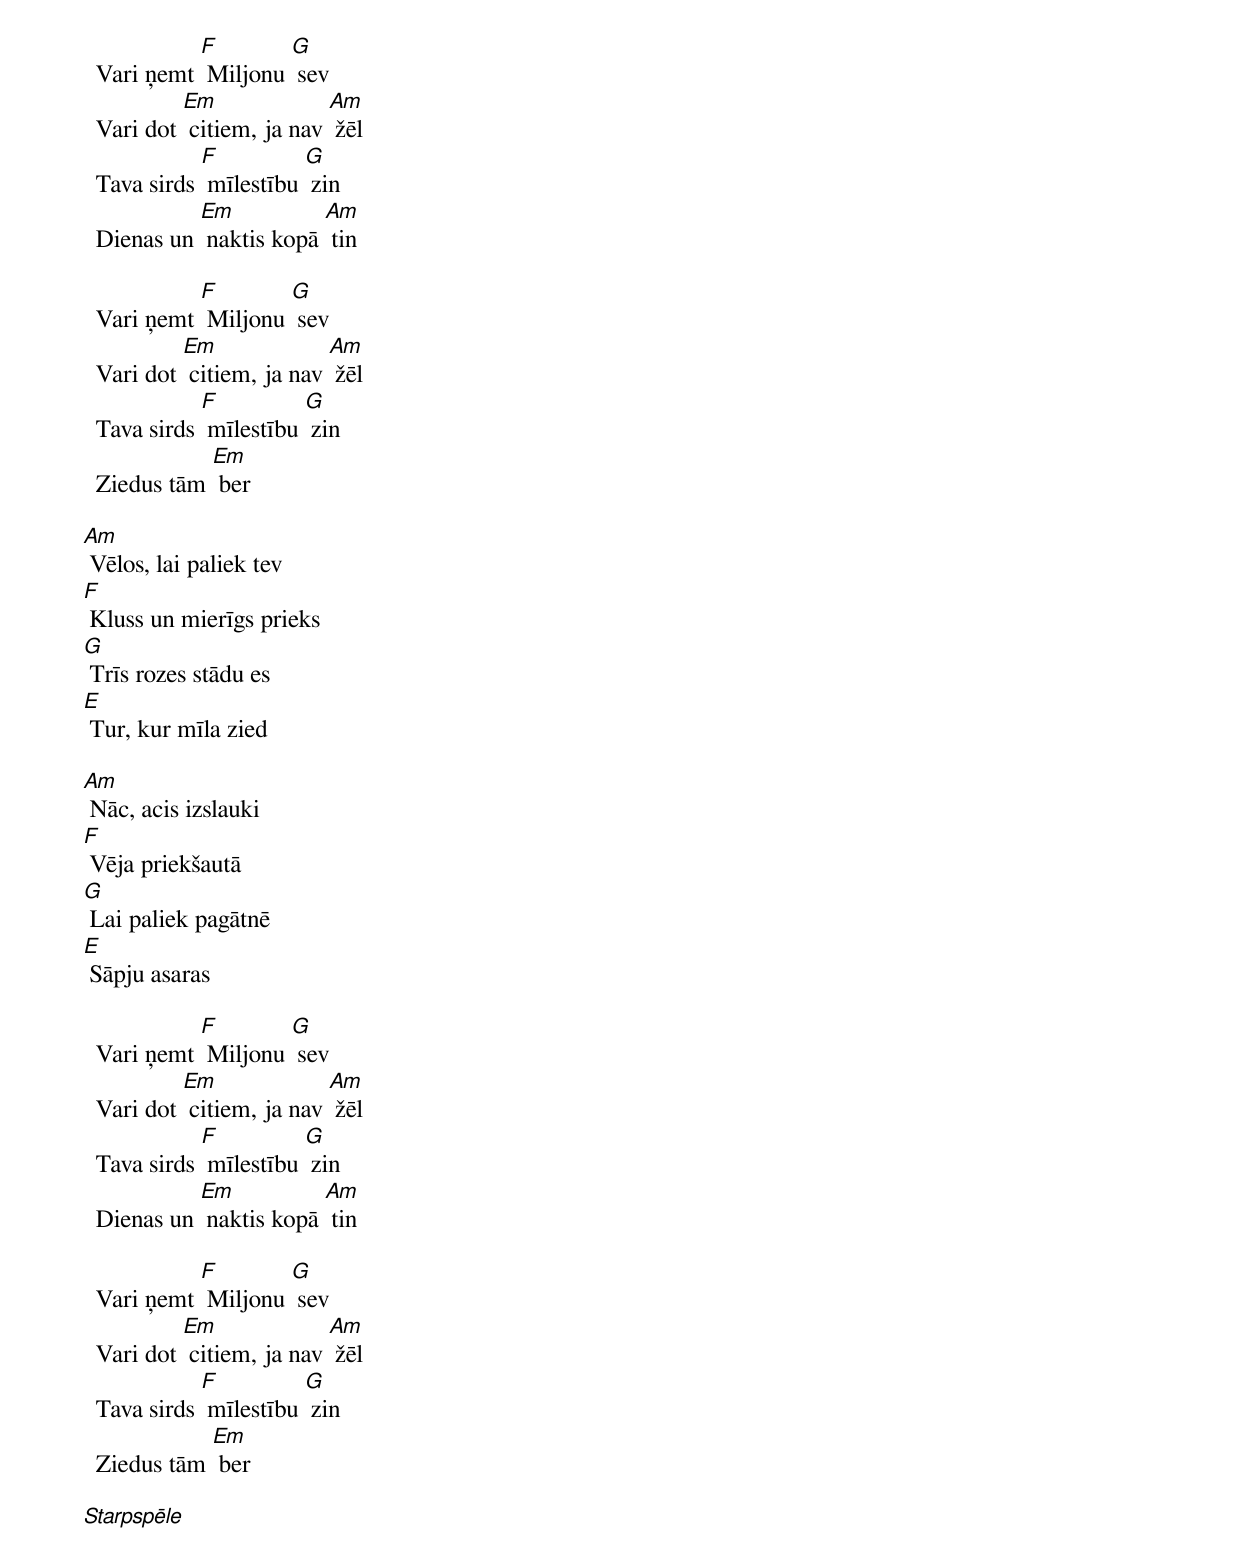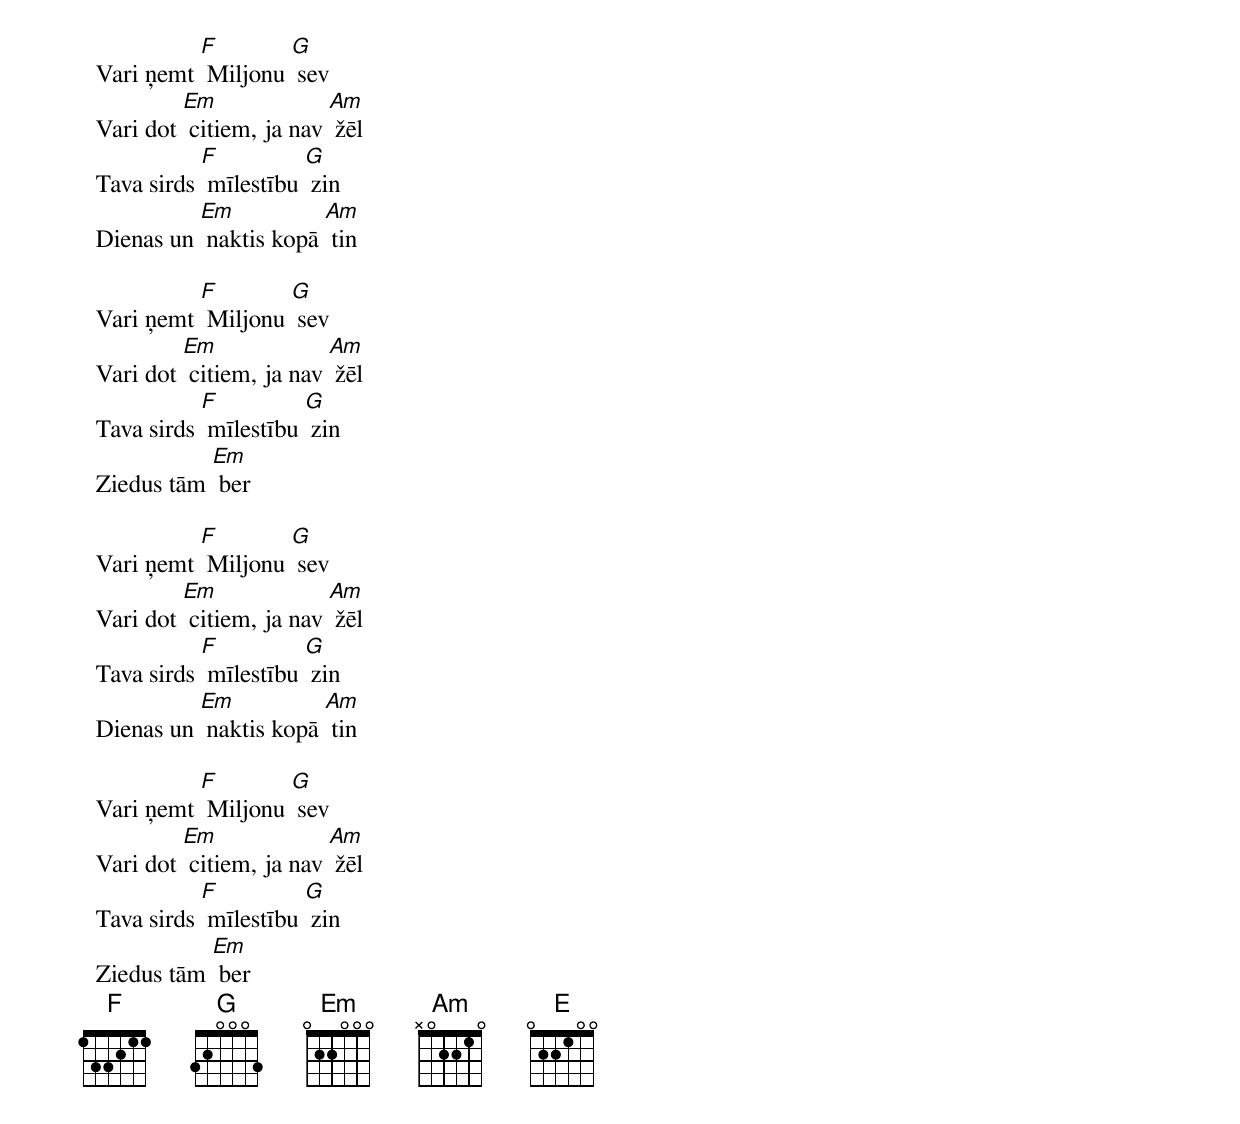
  Vari ņemt [F] Miljonu [G] sev
  Vari dot [Em] citiem, ja nav [Am] žēl
  Tava sirds [F] mīlestību [G] zin
  Dienas un [Em] naktis kopā [Am] tin

  Vari ņemt [F] Miljonu [G] sev
  Vari dot [Em] citiem, ja nav [Am] žēl
  Tava sirds [F] mīlestību [G] zin
  Ziedus tām [Em] ber

[Am] Vēlos, lai paliek tev
[F] Kluss un mierīgs prieks
[G] Trīs rozes stādu es
[E] Tur, kur mīla zied

[Am] Nāc, acis izslauki
[F] Vēja priekšautā
[G] Lai paliek pagātnē
[E] Sāpju asaras

  Vari ņemt [F] Miljonu [G] sev
  Vari dot [Em] citiem, ja nav [Am] žēl
  Tava sirds [F] mīlestību [G] zin
  Dienas un [Em] naktis kopā [Am] tin

  Vari ņemt [F] Miljonu [G] sev
  Vari dot [Em] citiem, ja nav [Am] žēl
  Tava sirds [F] mīlestību [G] zin
  Ziedus tām [Em] ber

[Starpspēle]

  Vari ņemt [F] Miljonu [G] sev
  Vari dot [Em] citiem, ja nav [Am] žēl
  Tava sirds [F] mīlestību [G] zin
  Dienas un [Em] naktis kopā [Am] tin

  Vari ņemt [F] Miljonu [G] sev
  Vari dot [Em] citiem, ja nav [Am] žēl
  Tava sirds [F] mīlestību [G] zin
  Ziedus tām [Em] ber

  Vari ņemt [F] Miljonu [G] sev
  Vari dot [Em] citiem, ja nav [Am] žēl
  Tava sirds [F] mīlestību [G] zin
  Dienas un [Em] naktis kopā [Am] tin

  Vari ņemt [F] Miljonu [G] sev
  Vari dot [Em] citiem, ja nav [Am] žēl
  Tava sirds [F] mīlestību [G] zin
  Ziedus tām [Em] ber
